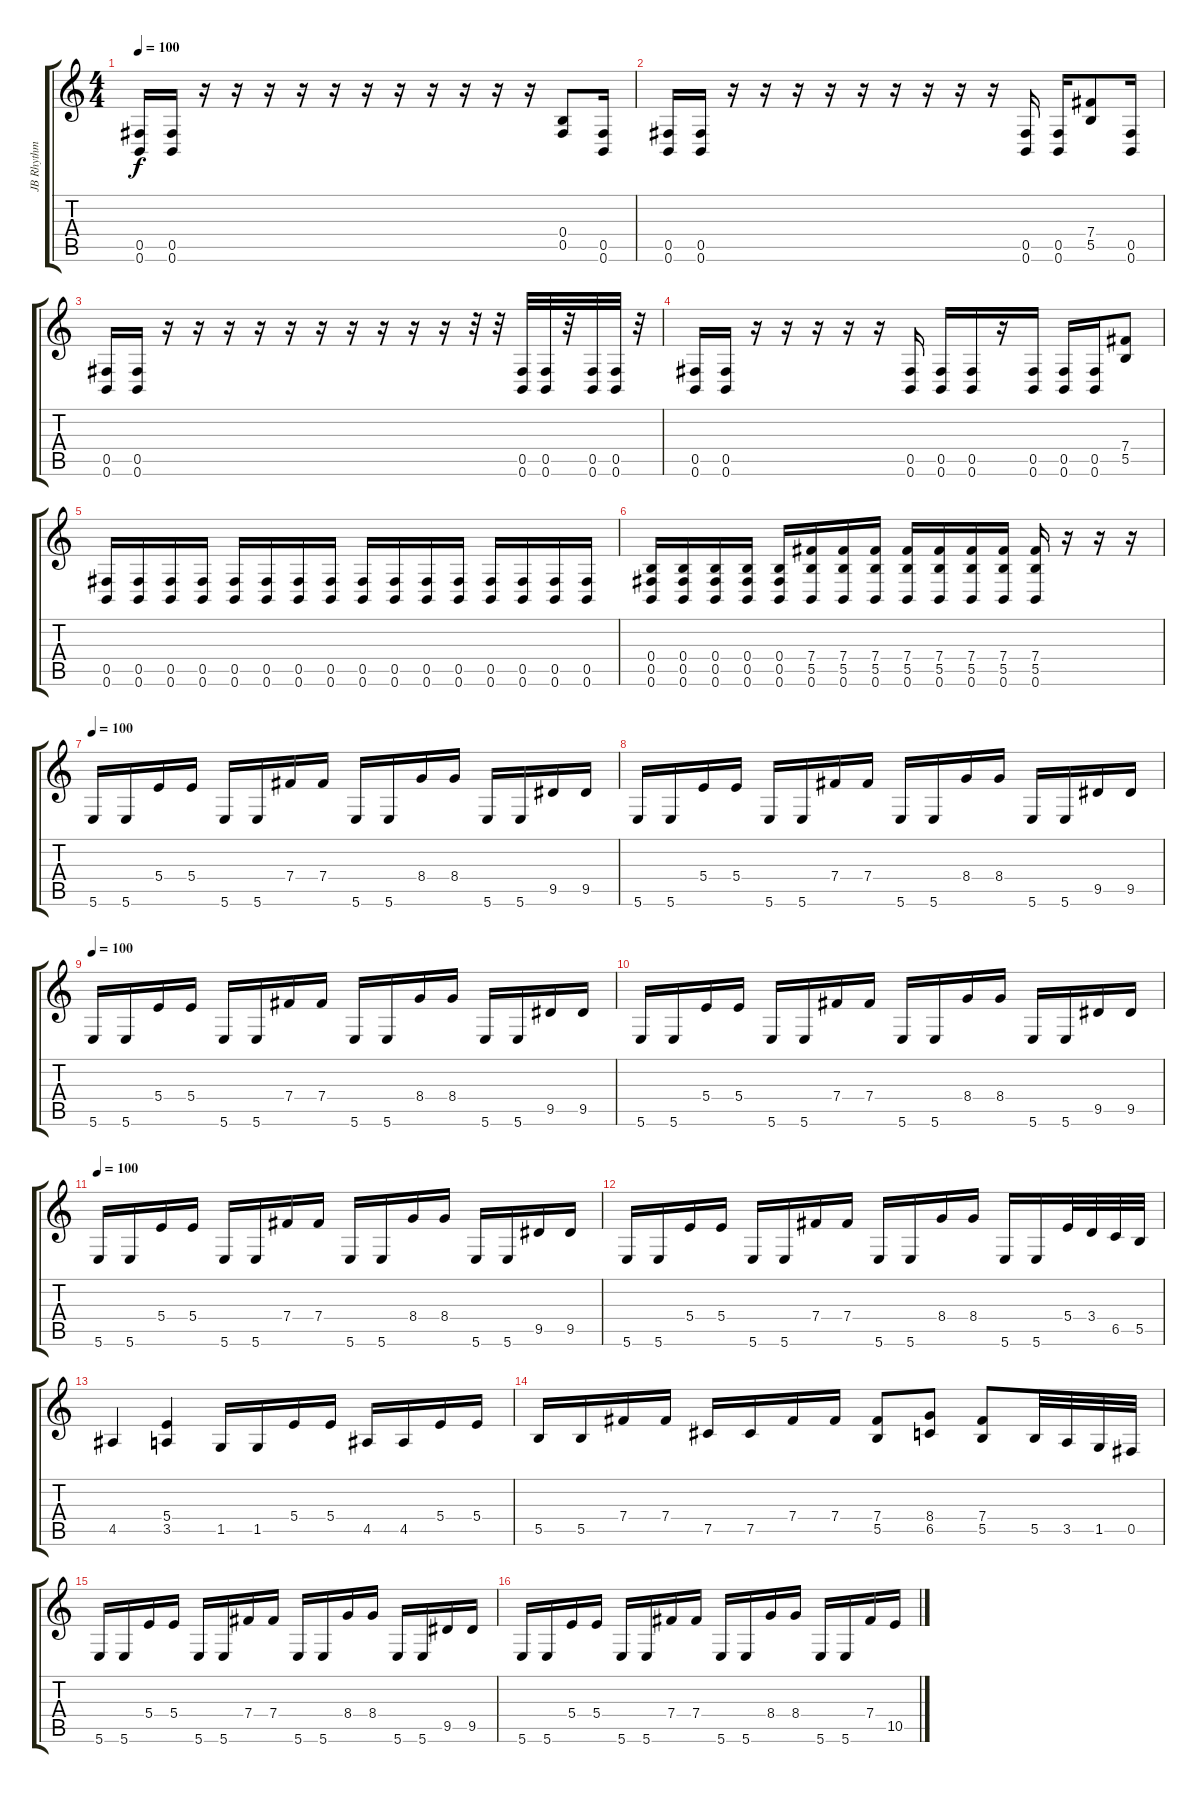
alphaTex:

\track ("JB Rhythm" "JB Rhythm") {instrument distortionguitar bank 255}
\staff {score tabs}
\tuning (Db4 Ab3 E3 B2 Gb2 B1) {hide}
\ts (4 4)
\tempo 100
\clef g2
\ks c
(0.5 0.6).16{dy f} (0.5 0.6).16 r.16 r.16 r.16 r.16 r.16 r.16 r.16 r.16 r.16 r.16 r.16 (0.4 0.5).8 (0.5 0.6).16 |
(0.5 0.6).16 (0.5 0.6).16 r.16 r.16 r.16 r.16 r.16 r.16 r.16 r.16 r.16 (0.5 0.6).16 (0.5 0.6).16 (7.4 5.5).8 (0.5 0.6).16 |
(0.5 0.6).16 (0.5 0.6).16 r.16 r.16 r.16 r.16 r.16 r.16 r.16 r.16 r.16 r.16 r.32 r.32 (0.5 0.6).32 (0.5 0.6).32 r.32 (0.5 0.6).32 (0.5 0.6).32 r.32 |
(0.5 0.6).16 (0.5 0.6).16 r.16 r.16 r.16 r.16 r.16 (0.5 0.6).16 (0.5 0.6).16 (0.5 0.6).16 r.16 (0.5 0.6).16 (0.5 0.6).16 (0.5 0.6).16 (7.4 5.5).8 |
(0.5 0.6).16 (0.5 0.6).16 (0.5 0.6).16 (0.5 0.6).16 (0.5 0.6).16 (0.5 0.6).16 (0.5 0.6).16 (0.5 0.6).16 (0.5 0.6).16 (0.5 0.6).16 (0.5 0.6).16 (0.5 0.6).16 (0.5 0.6).16 (0.5 0.6).16 (0.5 0.6).16 (0.5 0.6).16 |
(0.4 0.5 0.6).16 (0.4 0.5 0.6).16 (0.4 0.5 0.6).16 (0.4 0.5 0.6).16 (0.4 0.5 0.6).16 (7.4 5.5 0.6).16 (7.4 5.5 0.6).16 (7.4 5.5 0.6).16 (7.4 5.5 0.6).16 (7.4 5.5 0.6).16 (7.4 5.5 0.6).16 (7.4 5.5 0.6).16 (7.4 5.5 0.6).16 r.16 r.16 r.16 |
\tempo 100
5.6.16 5.6.16 5.4.16 5.4.16 5.6.16 5.6.16 7.4.16 7.4.16 5.6.16 5.6.16 8.4.16 8.4.16 5.6.16 5.6.16 9.5.16 9.5.16 |
5.6.16 5.6.16 5.4.16 5.4.16 5.6.16 5.6.16 7.4.16 7.4.16 5.6.16 5.6.16 8.4.16 8.4.16 5.6.16 5.6.16 9.5.16 9.5.16 |
\tempo 100
5.6.16 5.6.16 5.4.16 5.4.16 5.6.16 5.6.16 7.4.16 7.4.16 5.6.16 5.6.16 8.4.16 8.4.16 5.6.16 5.6.16 9.5.16 9.5.16 |
5.6.16 5.6.16 5.4.16 5.4.16 5.6.16 5.6.16 7.4.16 7.4.16 5.6.16 5.6.16 8.4.16 8.4.16 5.6.16 5.6.16 9.5.16 9.5.16 |
\tempo 100
5.6.16 5.6.16 5.4.16 5.4.16 5.6.16 5.6.16 7.4.16 7.4.16 5.6.16 5.6.16 8.4.16 8.4.16 5.6.16 5.6.16 9.5.16 9.5.16 |
5.6.16 5.6.16 5.4.16 5.4.16 5.6.16 5.6.16 7.4.16 7.4.16 5.6.16 5.6.16 8.4.16 8.4.16 5.6.16 5.6.16 5.4.32 3.4.32 6.5.32 5.5.32 |
4.5.4 (5.4 3.5).4 1.5.16 1.5.16 5.4.16 5.4.16 4.5.16 4.5.16 5.4.16 5.4.16 |
5.5.16 5.5.16 7.4.16 7.4.16 7.5.16 7.5.16 7.4.16 7.4.16 (7.4 5.5).8 (8.4 6.5).8 (7.4 5.5).8 5.5.32 3.5.32 1.5.32 0.5.32 |
5.6.16 5.6.16 5.4.16 5.4.16 5.6.16 5.6.16 7.4.16 7.4.16 5.6.16 5.6.16 8.4.16 8.4.16 5.6.16 5.6.16 9.5.16 9.5.16 |
5.6.16 5.6.16 5.4.16 5.4.16 5.6.16 5.6.16 7.4.16 7.4.16 5.6.16 5.6.16 8.4.16 8.4.16 5.6.16 5.6.16 7.4.16 10.5.16
